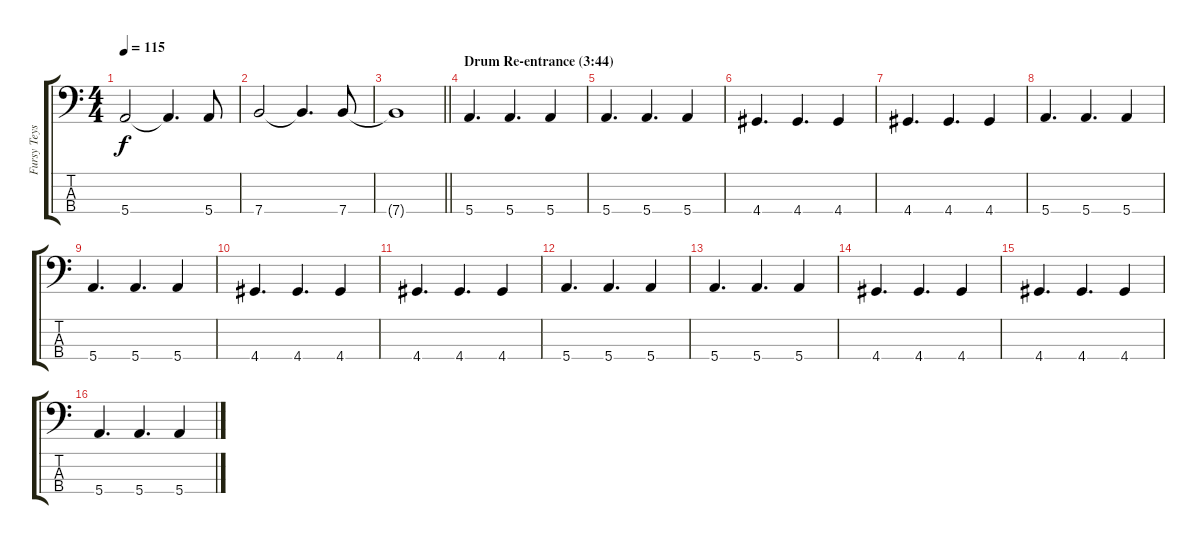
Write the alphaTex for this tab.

\track ("Fursy Teyssier" "Fursy Teys") {instrument electricbassfinger}
\staff {score tabs}
\tuning (G2 D2 A1 E1) {hide}
\ts (4 4)
\tempo 115
\clef f4
\ks c
5.4.2{dy f} 5.4{t}.4{d} 5.4.8 |
7.4.2 7.4{t}.4{d} 7.4.8 |
\barLineRight lightlight
7.4{t}.1 |
\section ("" "Drum Re-entrance (3:44)")
5.4.4{d} 5.4.4{d} 5.4.4 |
5.4.4{d} 5.4.4{d} 5.4.4 |
4.4.4{d} 4.4.4{d} 4.4.4 |
4.4.4{d} 4.4.4{d} 4.4.4 |
5.4.4{d} 5.4.4{d} 5.4.4 |
5.4.4{d} 5.4.4{d} 5.4.4 |
4.4.4{d} 4.4.4{d} 4.4.4 |
4.4.4{d} 4.4.4{d} 4.4.4 |
5.4.4{d} 5.4.4{d} 5.4.4 |
5.4.4{d} 5.4.4{d} 5.4.4 |
4.4.4{d} 4.4.4{d} 4.4.4 |
4.4.4{d} 4.4.4{d} 4.4.4 |
5.4.4{d} 5.4.4{d} 5.4.4
